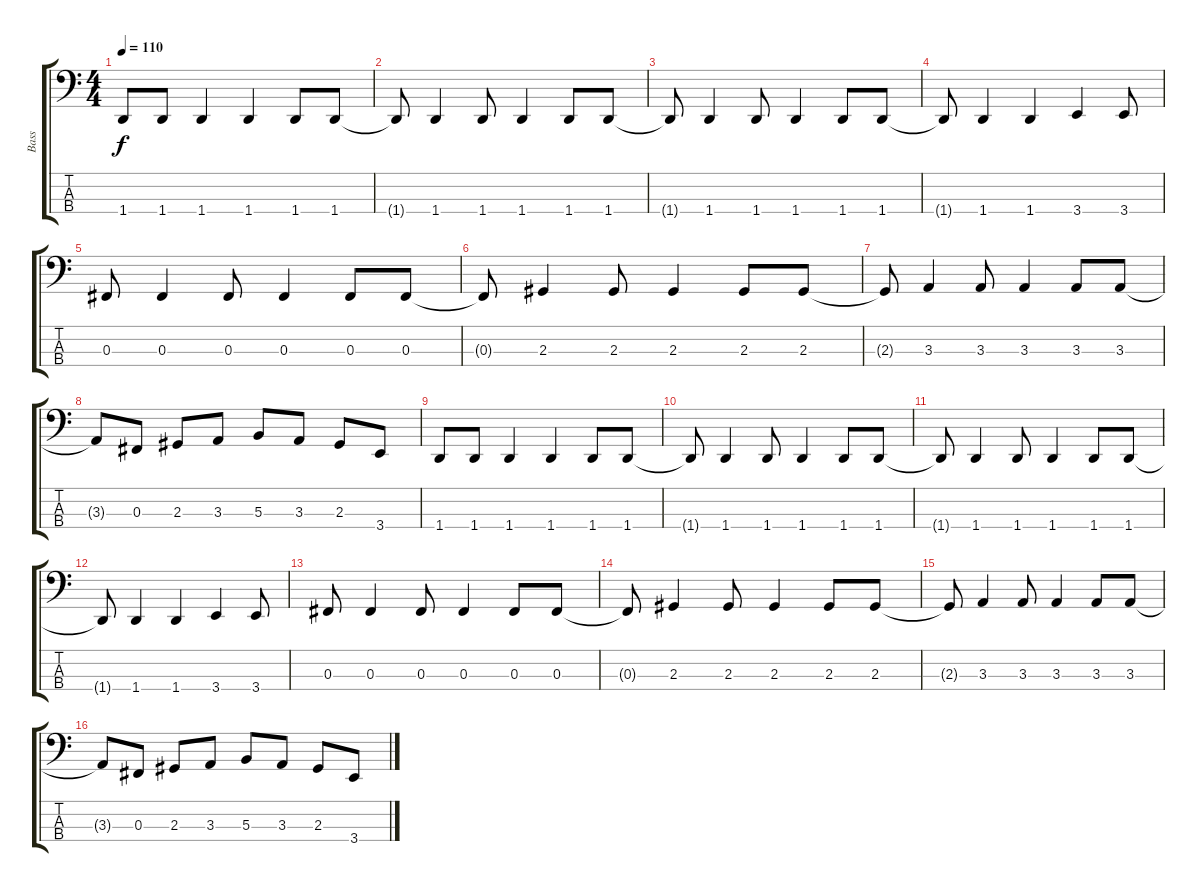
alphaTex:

\track ("Bass" "Bass") {instrument electricbasspick}
\staff {score tabs}
\tuning (E2 B1 Gb1 Db1) {hide}
\ts (4 4)
\tempo 110
\clef f4
\ks c
1.4.8{dy f} 1.4.8 1.4.4 1.4.4 1.4.8 1.4.8 |
1.4{t}.8 1.4.4 1.4.8 1.4.4 1.4.8 1.4.8 |
1.4{t}.8 1.4.4 1.4.8 1.4.4 1.4.8 1.4.8 |
1.4{t}.8 1.4.4 1.4.4 3.4.4 3.4.8 |
0.3.8 0.3.4 0.3.8 0.3.4 0.3.8 0.3.8 |
0.3{t}.8 2.3.4 2.3.8 2.3.4 2.3.8 2.3.8 |
2.3{t}.8 3.3.4 3.3.8 3.3.4 3.3.8 3.3.8 |
3.3{t}.8 0.3.8 2.3.8 3.3.8 5.3.8 3.3.8 2.3.8 3.4.8 |
1.4.8 1.4.8 1.4.4 1.4.4 1.4.8 1.4.8 |
1.4{t}.8 1.4.4 1.4.8 1.4.4 1.4.8 1.4.8 |
1.4{t}.8 1.4.4 1.4.8 1.4.4 1.4.8 1.4.8 |
1.4{t}.8 1.4.4 1.4.4 3.4.4 3.4.8 |
0.3.8 0.3.4 0.3.8 0.3.4 0.3.8 0.3.8 |
0.3{t}.8 2.3.4 2.3.8 2.3.4 2.3.8 2.3.8 |
2.3{t}.8 3.3.4 3.3.8 3.3.4 3.3.8 3.3.8 |
3.3{t}.8 0.3.8 2.3.8 3.3.8 5.3.8 3.3.8 2.3.8 3.4.8
